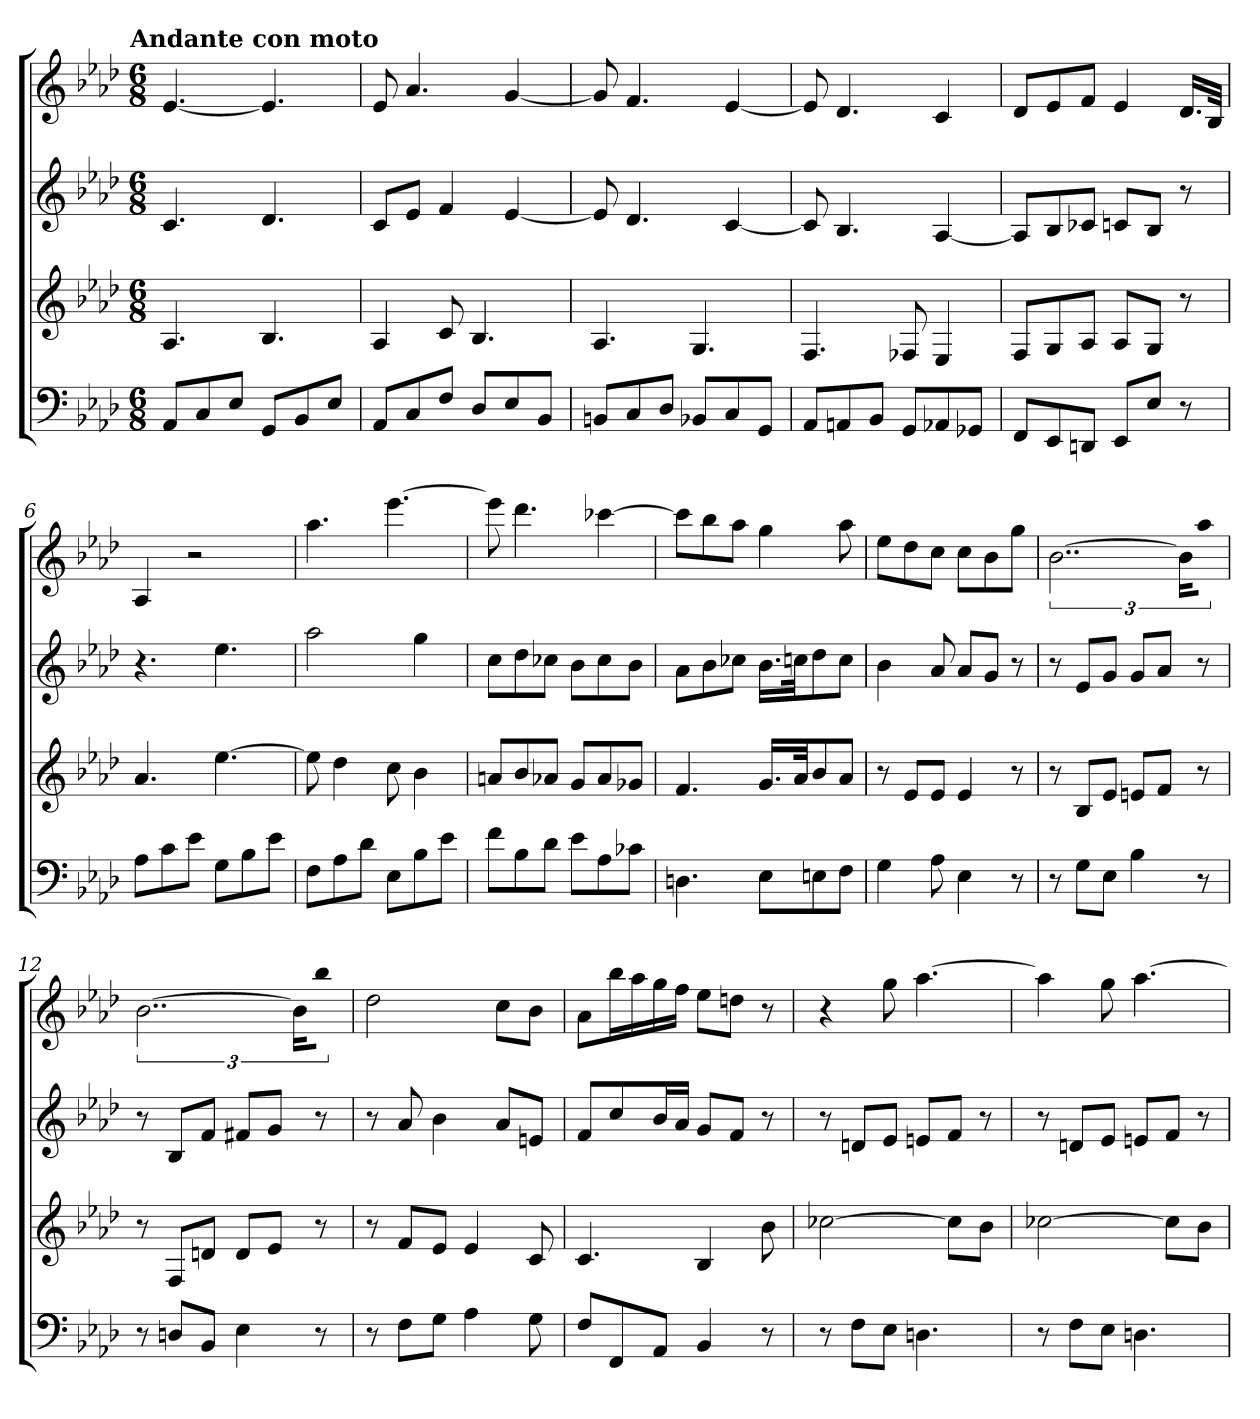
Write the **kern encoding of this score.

**kern	**kern	**kern	**kern
*part4	*part3	*part2	*part1
*staff4	*staff3	*staff2	*staff1
*k[b-e-a-d-]	*k[b-e-a-d-]	*k[b-e-a-d-]	*k[b-e-a-d-]
*A-:	*A-:	*A-:	*A-:
!!LO:TX:omd:t=Andante con moto
*M6/8	*M6/8	*M6/8	*M6/8
*MM72	*MM72	*MM72	*MM72
=	=	=	=
8AA-L	4.A-	4.c	[4.e-
8C	.	.	.
8E-J	.	.	.
8GGL	4.B-	4.d-	4.e-]
8BB-	.	.	.
8E-J	.	.	.
=2	=2	=2	=2
8AA-L	4A-	8cL	8e-
8C	.	8e-J	4.a-
8FJ	8c	4f	.
8D-L	4.B-	.	.
8E-	.	[4e-	[4g
8BB-J	.	.	.
=3	=3	=3	=3
8BBnL	4.A-	8e-]	8g]
8C	.	4.d-	4.f
8D-J	.	.	.
8BB-XL	4.G	.	.
8C	.	[4c	[4e-
8GGJ	.	.	.
=4	=4	=4	=4
8AA-L	4.F	8c]	8e-]
8AAn	.	4.B-	4.d-
8BB-J	.	.	.
8GGL	8F-X	.	.
8AA-X	4E-	[4A-	4c
8GG-XJ	.	.	.
=5	=5	=5	=5
8FFL	8FL	8A-L]	8d-L
8EE-	8G	8B-	8e-
8DDnJ	8A-J	8c-XJ	8fJ
8EE-L	8A-L	8cnL	4e-
8E-J	8GJ	8B-J	.
8r	8r	8r	16.d-LL
.	.	.	32B-JJk
=6	=6	=6	=6
8A-L	4.a-	4.r	4A-
8c	.	.	.
8e-J	.	.	2r
8GL	[4.ee-	4.ee-	.
8B-	.	.	.
8e-J	.	.	.
=7	=7	=7	=7
8FL	8ee-]	2aa-	4.aa-
8A-	4dd-	.	.
8d-J	.	.	.
8E-L	8cc	.	[4.eee-
8B-	4b-	4gg	.
8e-J	.	.	.
=8	=8	=8	=8
8fL	8anL	8ccL	8eee-]
8B-	8b-	8dd-	4.ddd-
8d-J	8a-XJ	8cc-XJ	.
8e-L	8gL	8b-L	.
8A-	8a-	8cc-	[4ccc-X
8c-XJ	8g-XJ	8b-J	.
=9	=9	=9	=9
4.Dn	4.f	8a-L	8ccc-L]
.	.	8b-	8bb-
.	.	8cc-XJ	8aa-J
8E-L	16.gLL	16.b-LL	4gg
.	32a-Jk	32ccnJk	.
8En	8b-	8dd-	.
8FJ	8a-J	8ccJ	8aa-
=10	=10	=10	=10
4G	8r	4b-	8ee-L
.	8e-L	.	8dd-
8A-	8e-J	8a-	8ccJ
4E-	4e-	8a-L	8ccL
.	.	8gJ	8b-
8r	8r	8r	8ggJ
=11	=11	=11	=11
8r	8r	8r	[3..b-
8GL	8B-L	8e-L	.
8E-J	8e-J	8gJ	.
4B-	8enL	8gL	.
.	8fJ	8a-J	.
.	.	.	24b-KL]
8r	8r	8r	8aa-J
=12	=12	=12	=12
8r	8r	8r	[3..b-
8DnL	8FL	8B-L	.
8BB-J	8dnJ	8fJ	.
4E-	8dL	8f#XL	.
.	8e-J	8gJ	.
.	.	.	24b-KL]
8r	8r	8r	8bb-J
=13	=13	=13	=13
8r	8r	8r	2dd-
8FL	8fL	8a-	.
8GJ	8e-J	4b-	.
4A-	4e-	.	.
.	.	8a-L	8ccL
8G	8c	8enJ	8b-J
=14	=14	=14	=14
8FL	4.c	8fL	8a-L
8FF	.	8cc	16bb-L
.	.	.	16aa-
8AA-J	.	16b-L	16gg
.	.	16a-JJ	16ffJJ
4BB-	4B-	8gL	8ee-L
.	.	8fJ	8ddnJ
8r	8b-	8r	8r
=15	=15	=15	=15
8r	[2cc-X	8r	4r
8FL	.	8dnL	.
8E-J	.	8e-J	8gg
4.Dn	.	8enL	[4.aa-
.	8cc-L]	8fJ	.
.	8b-J	8r	.
=16	=16	=16	=16
8r	[2cc-X	8r	4aa-]
8FL	.	8dnL	.
8E-J	.	8e-J	8gg
4.Dn	.	8enL	[4.aa-
.	8cc-L]	8fJ	.
.	8b-J	8r	.
=	=	=	=
*-	*-	*-	*-
